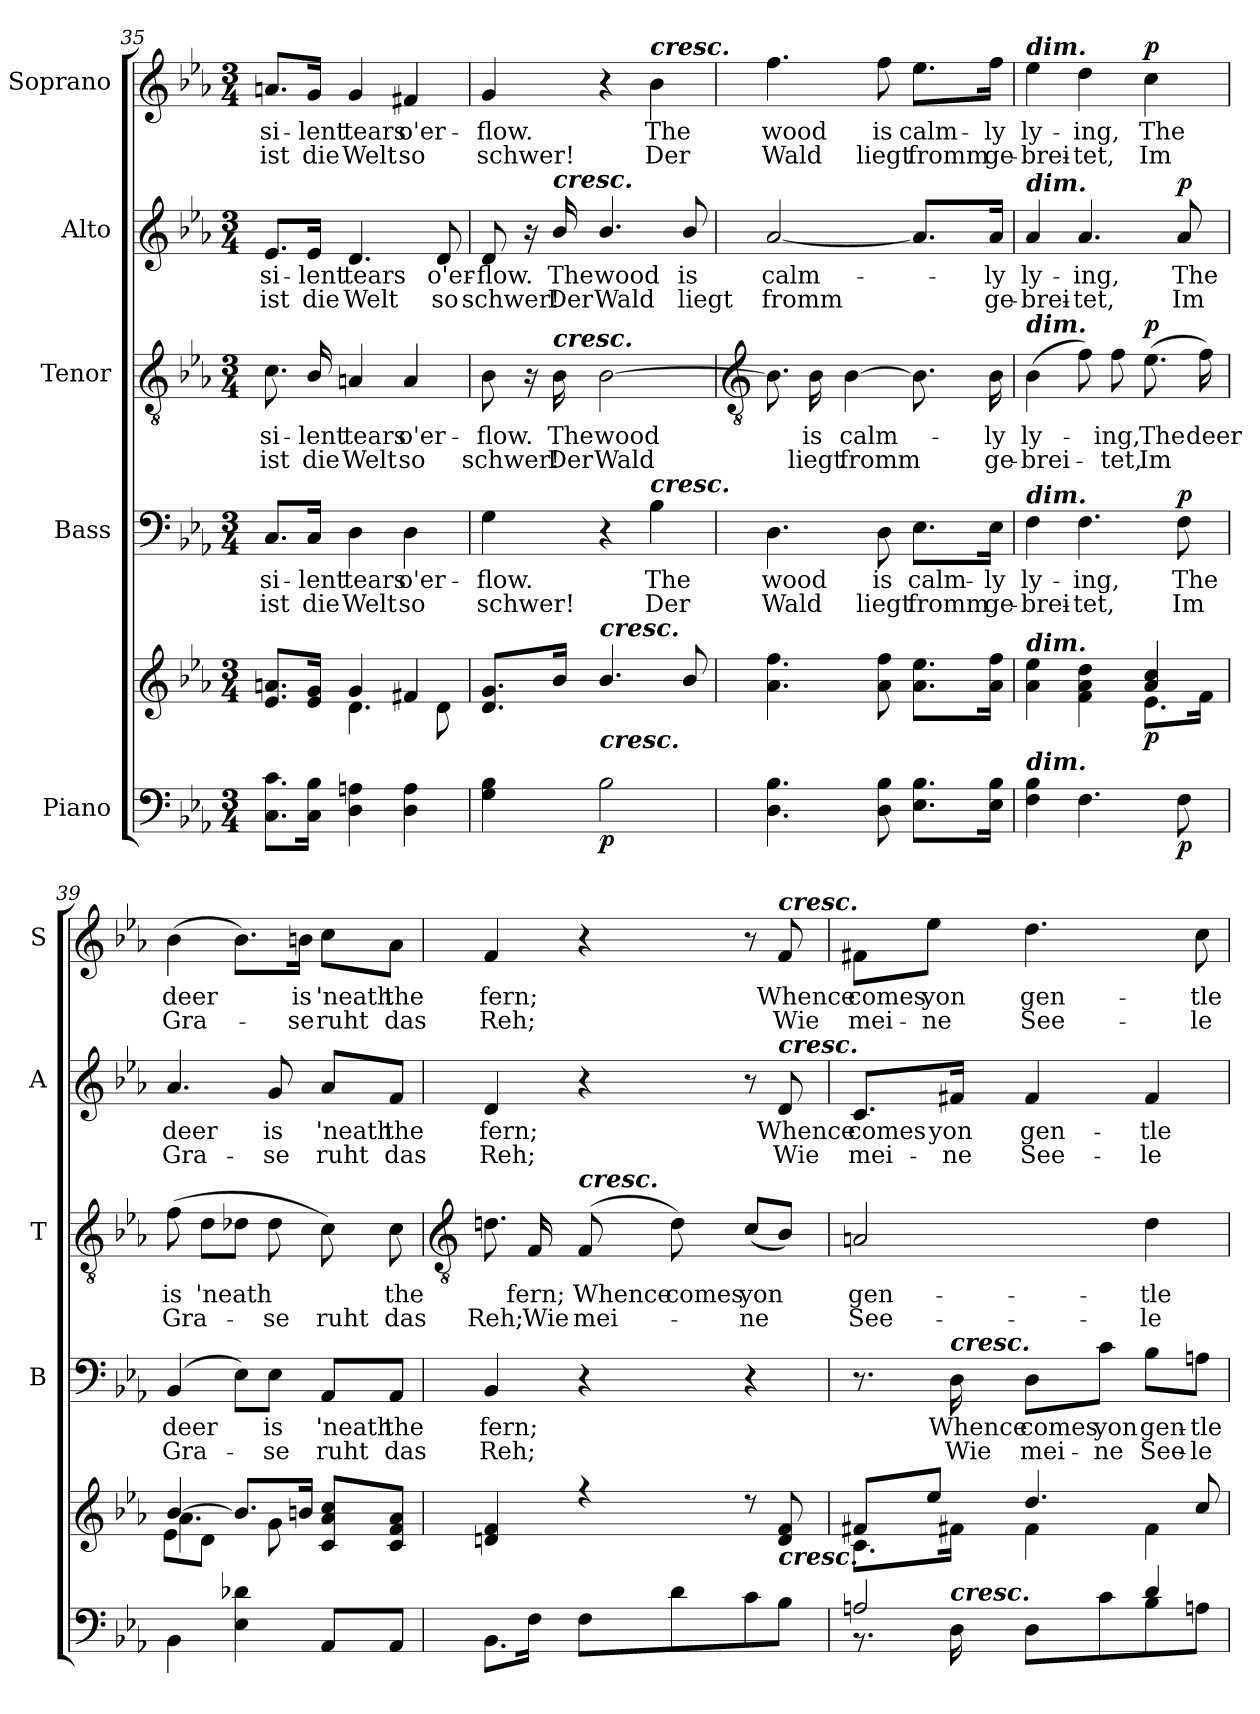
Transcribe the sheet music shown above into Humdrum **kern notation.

**kern	**kern	**dynam	**kern	**text	**text	**dynam	**kern	**text	**text	**dynam	**kern	**text	**text	**dynam	**kern	**text	**text	**dynam
*part5	*part5	*part5	*part4	*part4	*part4	*part4	*part3	*part3	*part3	*part3	*part2	*part2	*part2	*part2	*part1	*part1	*part1	*part1
*staff6	*staff5	*staff5/6	*staff4	*staff4	*staff4	*staff4	*staff3	*staff3	*staff3	*staff3	*staff2	*staff2	*staff2	*staff2	*staff1	*staff1	*staff1	*staff1
*I"Piano	*	*	*I"Bass	*	*	*	*I"Tenor	*	*	*	*I"Alto	*	*	*	*I"Soprano	*	*	*
*	*	*	*I'B	*	*	*	*I'T	*	*	*	*I'A	*	*	*	*I'S	*	*	*
*clefF4	*clefG2	*	*clefF4	*	*	*	*clefGv2	*	*	*	*clefG2	*	*	*	*clefG2	*	*	*
*k[b-e-a-]	*k[b-e-a-]	*	*k[b-e-a-]	*	*	*	*k[b-e-a-]	*	*	*	*k[b-e-a-]	*	*	*	*k[b-e-a-]	*	*	*
*E-:	*E-:	*	*E-:	*	*	*	*E-:	*	*	*	*E-:	*	*	*	*E-:	*	*	*
*M3/4	*M3/4	*	*M3/4	*	*	*	*M3/4	*	*	*	*M3/4	*	*	*	*M3/4	*	*	*
=35	=35	=35	=35	=35	=35	=35	=35	=35	=35	=35	=35	=35	=35	=35	=35	=35	=35	=35
!LO:N:vis=1	!	!	!	!LO:LY:b	!LO:LY:b	!	!	!LO:LY:b	!LO:LY:b	!	!	!LO:LY:b	!LO:LY:b	!	!	!LO:LY:b	!LO:LY:b	!
*^	*^	*	*	*	*	*	*	*	*	*	*	*	*	*	*	*	*	*
2.ryy	8.C 8.cL	8.e-/ 8.an/L	4ryy	.	8.C/L	si-	-ist	.	8.c	si-	-ist	.	8.e-/L	si-	-ist	.	8.an/L	si-	-ist	.
!	!	!	!	!	!	!LO:LY:b	!LO:LY:b	!	!	!LO:LY:b	!LO:LY:b	!	!	!LO:LY:b	!LO:LY:b	!	!	!LO:LY:b	!LO:LY:b	!
.	16C 16B-J	16e-/ 16g/J	.	.	16C/Jk	lent	die	.	16B-/	lent	die	.	16e-/Jk	lent	die	.	16g/Jk	lent	die	.
!	!	!	!	!	!	!LO:LY:b	!LO:LY:b	!	!	!LO:LY:b	!LO:LY:b	!	!	!LO:LY:b	!LO:LY:b	!	!	!LO:LY:b	!LO:LY:b	!
.	4D 4An	4g/	4.d\	.	4D	tears	Welt	.	4An	tears	Welt	.	4.d	tears	Welt	.	4g	tears	Welt	.
!	!	!	!	!	!	!LO:LY:b	!LO:LY:b	!	!	!LO:LY:b	!LO:LY:b	!	!	!	!	!	!	!LO:LY:b	!LO:LY:b	!
.	4D 4A	4f#X/	.	.	4D	o'er-	-so	.	4A	o'er-	-so	.	.	.	.	.	4f#X	o'er-	-so	.
!	!	!	!	!	!	!	!	!	!	!	!	!	!	!LO:LY:b	!LO:LY:b	!	!	!	!	!
.	.	.	8d\	.	.	.	.	.	.	.	.	.	8d	o'er-	-so	.	.	.	.	.
=36	=36	=36	=36	=36	=36	=36	=36	=36	=36	=36	=36	=36	=36	=36	=36	=36	=36	=36	=36	=36
!LO:N:vis=1	!	!	!LO:N:vis=1	!	!	!LO:LY:b	!LO:LY:b	!	!	!LO:LY:b	!LO:LY:b	!	!	!LO:LY:b	!LO:LY:b	!	!	!LO:LY:b	!LO:LY:b	!
2.ryy	4G\ 4B-\	8.d/ 8.g/L	2.ryy	.	4G	flow.	schwer!	.	8B-	flow.	schwer!	.	8d	flow.	schwer!	.	4g	flow.	schwer!	.
.	.	.	.	.	.	.	.	.	16r	.	.	.	16r	.	.	.	.	.	.	.
!	!	!	!	!	!	!	!	!	!	!	!	!	!LO:TX:a:Bi:t=cresc.	!	!	!	!	!	!	!
!	!	!	!	!	!	!	!	!	!LO:TX:a:Bi:t=cresc.	!	!	!	!	!	!	!	!	!	!	!
!	!	!	!	!	!	!	!	!	!	!LO:LY:b	!LO:LY:b	!	!	!LO:LY:b	!LO:LY:b	!	!	!	!	!
.	.	16b-/J	.	.	.	.	.	.	16B-	The	Der	.	16b-/	The	Der	.	.	.	.	.
!	!	!LO:TX:a:Bi:t=cresc.	!	!	!	!	!	!	!	!	!	!	!	!	!	!	!	!	!	!
!	!LO:TX:a:Bi:t=cresc.	!	!	!	!	!	!	!	!	!	!	!	!	!	!	!	!	!	!	!
!	!	!	!	!LO:DY:b=2	!	!	!	!	!	!LO:LY:b	!LO:LY:b	!	!	!LO:LY:b	!LO:LY:b	!	!	!	!	!
.	2B-\	4.b-/	.	p	4r	.	.	.	[2B-	wood	Wald	.	4.b-/	wood	Wald	.	4r	.	.	.
!	!	!	!	!	!	!	!	!	!	!	!	!	!	!	!	!	!LO:TX:a:Bi:t=cresc.	!	!	!
!	!	!	!	!	!LO:TX:a:Bi:t=cresc.	!	!	!	!	!	!	!	!	!	!	!	!	!	!	!
!	!	!	!	!	!	!LO:LY:b	!LO:LY:b	!	!	!	!	!	!	!	!	!	!	!LO:LY:b	!LO:LY:b	!
.	.	.	.	.	4B-	The	Der	.	.	.	.	.	.	.	.	.	4b-	The	Der	.
!	!	!	!	!	!	!	!	!	!	!	!	!	!	!LO:LY:b	!LO:LY:b	!	!	!	!	!
.	.	8b-/	.	.	.	.	.	.	.	.	.	.	8b-/	is	liegt	.	.	.	.	.
!!LO:LB:g=z
=37	=37	=37	=37	=37	=37	=37	=37	=37	=37	=37	=37	=37	=37	=37	=37	=37	=37	=37	=37	=37
*	*	*	*	*	*	*	*	*	*clefGv2	*	*	*	*	*	*	*	*	*	*	*
!LO:N:vis=1	!	!	!LO:N:vis=1	!	!	!LO:LY:b	!LO:LY:b	!	!	!	!	!	!	!LO:LY:b	!LO:LY:b	!	!	!LO:LY:b	!LO:LY:b	!
2.ryy	4.D 4.B-	4.a-\ 4.ff\	2.ryy	.	4.D	wood	Wald	.	8.B-]	.	.	.	[2a-	calm-	fromm	.	4.ff	wood	Wald	.
!	!	!	!	!	!	!	!	!	!	!LO:LY:b	!LO:LY:b	!	!	!	!	!	!	!	!	!
.	.	.	.	.	.	.	.	.	16B-	is	liegt	.	.	.	.	.	.	.	.	.
!	!	!	!	!	!	!	!	!	!	!LO:LY:b	!LO:LY:b	!	!	!	!	!	!	!	!	!
.	.	.	.	.	.	.	.	.	[4B-	calm-	fromm	.	.	.	.	.	.	.	.	.
!	!	!	!	!	!	!LO:LY:b	!LO:LY:b	!	!	!	!	!	!	!	!	!	!	!LO:LY:b	!LO:LY:b	!
.	8D 8B-	8a-\ 8ff\	.	.	8D	is	liegt	.	.	.	.	.	.	.	.	.	8ff	is	liegt	.
!	!	!	!	!	!	!LO:LY:b	!LO:LY:b	!	!	!	!	!	!	!	!	!	!	!LO:LY:b	!LO:LY:b	!
.	8.E- 8.B-L	8.a-\ 8.ee-\L	.	.	8.E-\L	calm-	-fromm	.	8.B-]	.	.	.	8.a-/L]	.	.	.	8.ee-\L	calm-	-fromm	.
!	!	!	!	!	!	!LO:LY:b	!LO:LY:b	!	!	!LO:LY:b	!LO:LY:b	!	!	!LO:LY:b	!LO:LY:b	!	!	!LO:LY:b	!LO:LY:b	!
.	16E- 16B-J	16a-\ 16ff\J	.	.	16E-\Jk	ly	ge-	.	16B-	ly	ge-	.	16a-/Jk	ly	ge-	.	16ff\Jk	ly	ge-	.
=38	=38	=38	=38	=38	=38	=38	=38	=38	=38	=38	=38	=38	=38	=38	=38	=38	=38	=38	=38	=38
!	!	!	!	!	!	!	!	!	!	!	!	!	!	!	!	!	!LO:TX:a:Bi:t=dim.	!	!	!
!	!	!	!	!	!	!	!	!	!	!	!	!	!LO:TX:a:Bi:t=dim.	!	!	!	!	!	!	!
!	!	!	!	!	!	!	!	!	!LO:TX:a:Bi:t=dim.	!	!	!	!	!	!	!	!	!	!	!
!	!	!	!	!	!LO:TX:a:Bi:t=dim.	!	!	!	!	!	!	!	!	!	!	!	!	!	!	!
!	!	!LO:TX:a:Bi:t=dim.	!	!	!	!	!	!	!	!	!	!	!	!	!	!	!	!	!	!
!LO:TX:a:Bi:t=dim.	!	!	!	!	!	!	!	!	!	!	!	!	!	!	!	!	!	!	!	!
!	!	!	!LO:N:vis=1	!	!	!LO:LY:b	!LO:LY:b	!	!	!LO:LY:b	!LO:LY:b	!	!	!LO:LY:b	!LO:LY:b	!	!	!LO:LY:b	!LO:LY:b	!
*	*	*	*^	*	*	*	*	*	*	*	*	*	*	*	*	*	*	*	*	*
2ryy	4F 4B-	4a-\ 4ee-\	2.ryy	2ryy	.	4F	-ly-	-brei-	.	(>4B-	-ly-	brei-	.	4a-	-ly-	-brei-	.	4ee-	-ly-	-brei-	.
!	!	!	!	!	!	!	!LO:LY:b	!LO:LY:b	!	!	!	!	!	!	!LO:LY:b	!LO:LY:b	!	!	!LO:LY:b	!LO:LY:b	!
.	4.F	4f\ 4a-\ 4dd\	.	.	.	4.F	-ing,	tet,	.	8f)	.	.	.	4.a-	-ing,	tet,	.	4dd	-ing,	tet,	.
!	!	!	!	!	!	!	!	!	!	!	!LO:LY:b	!LO:LY:b	!	!	!	!	!	!	!	!	!
.	.	.	.	.	.	.	.	.	.	8f	ing,	tet,	.	.	.	.	.	.	.	.	.
!	!	!	!	!	!LO:DY:b	!	!	!	!	!	!LO:LY:b	!LO:LY:b	!LO:DY:b	!	!	!	!	!	!LO:LY:b	!LO:LY:b	!LO:DY:b
4ryy	.	4a-/ 4cc/	.	8.e-\L	p	.	.	.	.	(>8.e-	The	Im	p	.	.	.	.	4cc	The	Im	p
!	!	!	!	!	!LO:DY:b=2	!	!LO:LY:b	!LO:LY:b	!LO:DY:b	!	!	!	!	!	!LO:LY:b	!LO:LY:b	!LO:DY:b	!	!	!	!
.	8F	.	.	.	p	8F	The	Im	p	.	.	.	.	8a-	The	Im	p	.	.	.	.
!	!	!	!	!	!	!	!	!	!	!	!LO:LY:b	!	!	!	!	!	!	!	!	!	!
.	.	.	.	16f\J	.	.	.	.	.	16f)	deer	.	.	.	.	.	.	.	.	.	.
=39	=39	=39	=39	=39	=39	=39	=39	=39	=39	=39	=39	=39	=39	=39	=39	=39	=39	=39	=39	=39	=39
!	!	!	!	!	!	!	!LO:LY:b	!LO:LY:b	!	!	!LO:LY:b	!LO:LY:b	!	!	!LO:LY:b	!LO:LY:b	!	!	!LO:LY:b	!LO:LY:b	!
4ryy	4BB-\	[4b-/	4.a-\	8e-\L	.	(<4BB-	deer	Gra-	.	(>8f	is	Gra-	.	4.a-	deer	Gra-	.	(>4b-	deer	Gra-	.
!	!	!	!	!	!	!	!	!	!	!	!LO:LY:b	!	!	!	!	!	!	!	!	!	!
.	.	.	.	8d\J	.	.	.	.	.	8dL	'neath	.	.	.	.	.	.	.	.	.	.
4ryy	4E- 4d-X	8.b-/L]	.	2ryy	.	8E-\L)	.	.	.	8d-XJ	.	.	.	.	.	.	.	8.b-\L)	.	.	.
!	!	!	!	!	!	!	!LO:LY:b	!LO:LY:b	!	!	!	!LO:LY:b	!	!	!LO:LY:b	!LO:LY:b	!	!	!	!	!
.	.	.	8g\	.	.	8E-\J	is	se	.	8d-	.	se	.	8g	-is	se	.	.	.	.	.
!	!	!	!	!	!	!	!	!	!	!	!	!	!	!	!	!	!	!	!LO:LY:b	!LO:LY:b	!
.	.	16bn/J	.	.	.	.	.	.	.	.	.	.	.	.	.	.	.	16bn\Jk	is	se	.
!	!	!	!	!	!	!	!LO:LY:b	!LO:LY:b	!	!	!	!LO:LY:b	!	!	!LO:LY:b	!LO:LY:b	!	!	!LO:LY:b	!LO:LY:b	!
4ryy	8AA-L	8c/ 8a-/ 8cc/L	4ryy	.	.	8AA-/L	'neath	ruht	.	8c)	.	ruht	.	8a-/L	'neath	ruht	.	8cc\L	'neath	ruht	.
!	!	!	!	!	!	!	!LO:LY:b	!LO:LY:b	!	!	!LO:LY:b	!LO:LY:b	!	!	!LO:LY:b	!LO:LY:b	!	!	!LO:LY:b	!LO:LY:b	!
.	8AA-J	8c/ 8f/ 8a-/J	.	.	.	8AA-/J	the	das	.	8c	the	das	.	8f/J	the	das	.	8a-\J	the	das	.
*	*	*v	*v	*v	*	*	*	*	*	*	*	*	*	*	*	*	*	*	*	*	*
!!LO:LB:g=z
=40	=40	=40	=40	=40	=40	=40	=40	=40	=40	=40	=40	=40	=40	=40	=40	=40	=40	=40	=40
*	*	*	*	*	*	*	*	*clefGv2	*	*	*	*	*	*	*	*	*	*	*
*	*	*^	*	*	*	*	*	*	*	*	*	*	*	*	*	*	*	*	*
!LO:N:vis=1	!	!	!LO:N:vis=1	!	!	!LO:LY:b	!LO:LY:b	!	!	!	!LO:LY:b	!	!	!LO:LY:b	!LO:LY:b	!	!	!LO:LY:b	!LO:LY:b	!
2.ryy	8.BB-L	4dn/ 4f/	2.ryy	.	4BB-	fern;	Reh;	.	8.dn	.	Reh;	.	4d	fern;	Reh;	.	4f	fern;	Reh;	.
!	!	!	!	!	!	!	!	!	!	!LO:LY:b	!LO:LY:b	!	!	!	!	!	!	!	!	!
.	16FJ	.	.	.	.	.	.	.	16F	fern;	Wie	.	.	.	.	.	.	.	.	.
!	!	!	!	!	!	!	!	!	!LO:TX:a:Bi:t=cresc.	!	!	!	!	!	!	!	!	!	!	!
!	!	!	!	!	!	!	!	!	!	!LO:LY:b	!LO:LY:b	!	!	!	!	!	!	!	!	!
.	8FL	4r	.	.	4r	.	.	.	(<8F	Whence	mei-	.	4r	.	.	.	4r	.	.	.
!	!	!	!	!	!	!	!	!	!	!LO:LY:b	!	!	!	!	!	!	!	!	!	!
.	8d	.	.	.	.	.	.	.	8d)	comes	.	.	.	.	.	.	.	.	.	.
!	!	!	!	!	!	!	!	!	!	!LO:LY:b	!LO:LY:b	!	!	!	!	!	!	!	!	!
.	8c	8r	.	.	4r	.	.	.	(>8cL	yon	ne	.	8r	.	.	.	8r	.	.	.
!	!	!	!	!	!	!	!	!	!	!	!	!	!	!	!	!	!LO:TX:a:Bi:t=cresc.	!	!	!
!	!	!	!	!	!	!	!	!	!	!	!	!	!LO:TX:a:Bi:t=cresc.	!	!	!	!	!	!	!
!	!	!LO:TX:b:Bi:t=cresc.	!	!	!	!	!	!	!	!	!	!	!	!	!	!	!	!	!	!
!	!	!	!	!	!	!	!	!	!	!	!	!	!	!LO:LY:b	!LO:LY:b	!	!	!LO:LY:b	!LO:LY:b	!
.	8B-J	8d/ 8f/	.	.	.	.	.	.	8B-/J)	.	.	.	8d	Whence	Wie	.	8f	Whence	Wie	.
=41	=41	=41	=41	=41	=41	=41	=41	=41	=41	=41	=41	=41	=41	=41	=41	=41	=41	=41	=41	=41
!	!	!	!	!	!	!	!	!	!	!LO:LY:b	!LO:LY:b	!	!	!LO:LY:b	!LO:LY:b	!	!	!LO:LY:b	!LO:LY:b	!
2An/	8.r	8f#X/L	8.c\L	.	8.r	.	.	.	2An	gen-	-See-	.	8.c/L	comes	mei-	.	8f#X\L	comes	mei-	.
!	!	!	!	!	!	!	!	!	!	!	!	!	!	!	!	!	!	!LO:LY:b	!LO:LY:b	!
.	.	8ee-/J	.	.	.	.	.	.	.	.	.	.	.	.	.	.	8ee-\J	-yon	ne	.
!	!	!	!	!	!LO:TX:a:Bi:t=cresc.	!	!	!	!	!	!	!	!	!	!	!	!	!	!	!
!	!LO:TX:a:Bi:t=cresc.	!	!	!	!	!	!	!	!	!	!	!	!	!	!	!	!	!	!	!
!	!	!	!	!	!	!LO:LY:b	!LO:LY:b	!	!	!	!	!	!	!LO:LY:b	!LO:LY:b	!	!	!	!	!
.	16D	.	16f#X\J	.	16D	Whence	Wie	.	.	.	.	.	16f#X/Jk	-yon	ne	.	.	.	.	.
!	!	!	!	!	!	!LO:LY:b	!LO:LY:b	!	!	!	!	!	!	!LO:LY:b	!LO:LY:b	!	!	!LO:LY:b	!LO:LY:b	!
.	8DL	4.dd/	4f#\	.	8D\L	comes	mei-	.	.	.	.	.	4f#	gen-	-See-	.	4.dd	gen-	-See-	.
!	!	!	!	!	!	!LO:LY:b	!LO:LY:b	!	!	!	!	!	!	!	!	!	!	!	!	!
.	8c	.	.	.	8c\J	-yon	ne	.	.	.	.	.	.	.	.	.	.	.	.	.
!	!	!	!	!	!	!LO:LY:b	!LO:LY:b	!	!	!LO:LY:b	!LO:LY:b	!	!	!LO:LY:b	!LO:LY:b	!	!	!	!	!
4d/	8B-	.	4f#\	.	8B-\L	gen-	-See-	.	4d	-tle	le	.	4f#	-tle	le	.	.	.	.	.
!	!	!	!	!	!	!LO:LY:b	!LO:LY:b	!	!	!	!	!	!	!	!	!	!	!LO:LY:b	!LO:LY:b	!
.	8AnJ	8cc/	.	.	8An\J	-tle	le	.	.	.	.	.	.	.	.	.	8cc	-tle	le	.
*v	*v	*	*	*	*	*	*	*	*	*	*	*	*	*	*	*	*	*	*	*
*	*v	*v	*	*	*	*	*	*	*	*	*	*	*	*	*	*	*	*	*
=	=	=	=	=	=	=	=	=	=	=	=	=	=	=	=	=	=	=
*-	*-	*-	*-	*-	*-	*-	*-	*-	*-	*-	*-	*-	*-	*-	*-	*-	*-	*-
